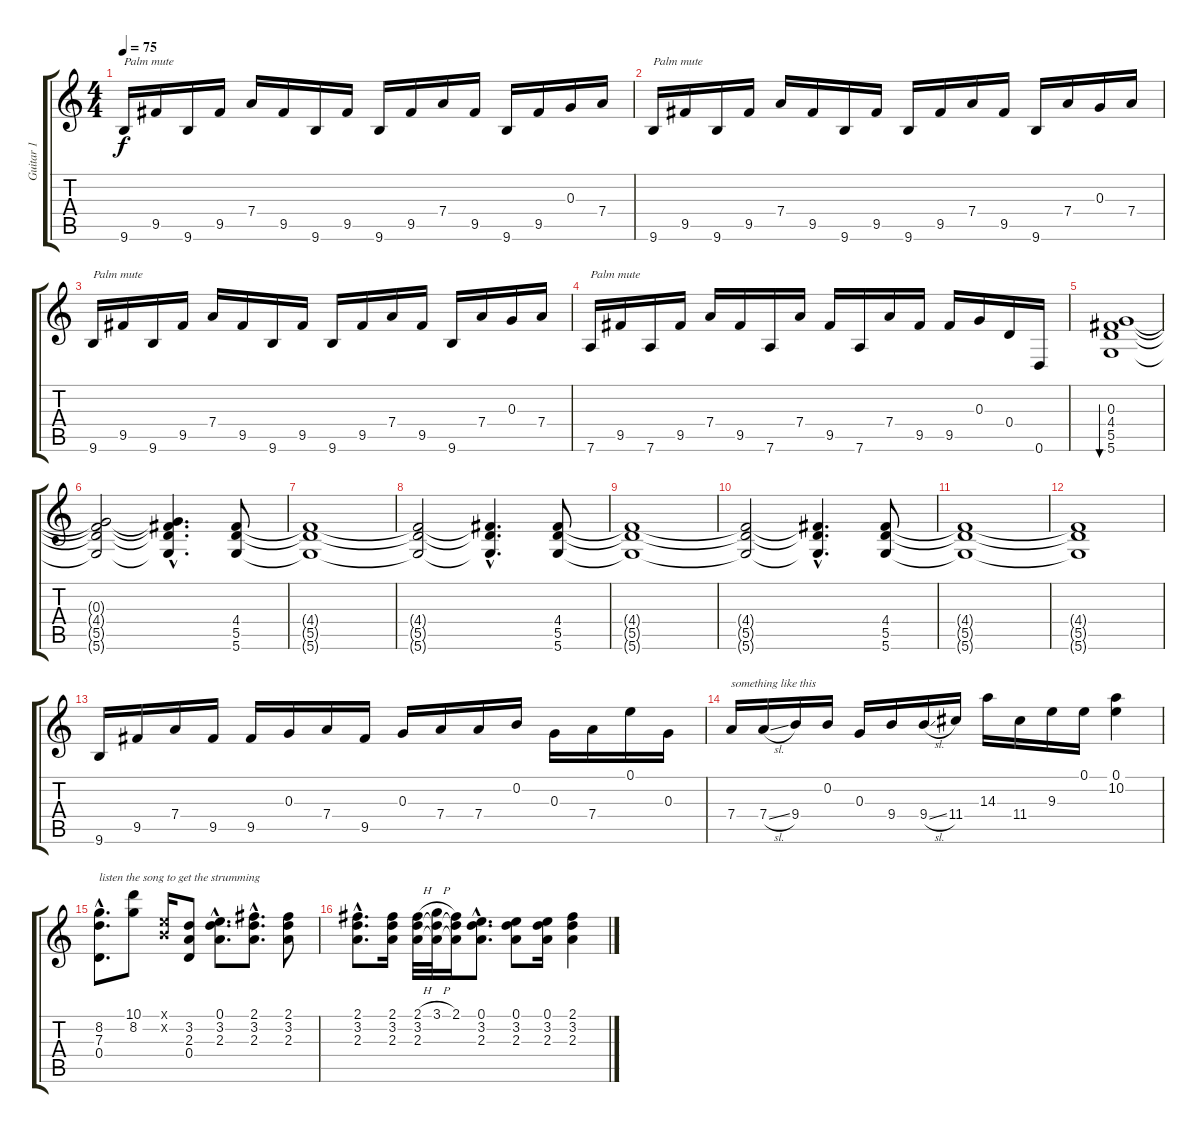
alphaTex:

\track ("Guitar 1" "Guitar 1") {instrument acousticguitarsteel}
\staff {score tabs}
\tuning (E4 B3 G3 D3 A2 D2) {hide}
\ts (4 4)
\tempo 75
\clef g2
\ks c
9.6.16{txt "Palm mute" dy f instrument electricguitarmuted} 9.5.16 9.6.16 9.5.16 7.4.16 9.5.16 9.6.16 9.5.16 9.6.16 9.5.16 7.4.16 9.5.16 9.6.16 9.5.16 0.3.16 7.4.16 |
9.6.16{txt "Palm mute" instrument electricguitarmuted} 9.5.16 9.6.16 9.5.16 7.4.16 9.5.16 9.6.16 9.5.16 9.6.16 9.5.16 7.4.16 9.5.16 9.6.16 7.4.16 0.3.16 7.4.16 |
9.6.16{txt "Palm mute" instrument electricguitarmuted} 9.5.16 9.6.16 9.5.16 7.4.16 9.5.16 9.6.16 9.5.16 9.6.16 9.5.16 7.4.16 9.5.16 9.6.16 7.4.16 0.3.16 7.4.16 |
7.6.16{txt "Palm mute" instrument electricguitarmuted} 9.5.16 7.6.16 9.5.16 7.4.16 9.5.16 7.6.16 7.4.16 9.5.16 7.6.16 7.4.16 9.5.16 9.5.16 0.3.16 0.4.16 0.6.16{instrument acousticguitarsteel} |
(0.3 4.4 5.5 5.6).1{bu 120 instrument acousticguitarsteel} |
(0.3{t} 4.4{t} 5.5{t} 5.6{t}).2 (0.3{hac t} 4.4{hac t} 5.5{hac t} 5.6{hac t}).4{d} (4.4 5.5 5.6).8 |
(4.4{t} 5.5{t} 5.6{t}).1 |
(4.4{t} 5.5{t} 5.6{t}).2 (4.4{hac t} 5.5{hac t} 5.6{hac t}).4{d} (4.4 5.5 5.6).8 |
(4.4{t} 5.5{t} 5.6{t}).1 |
(4.4{t} 5.5{t} 5.6{t}).2 (4.4{hac t} 5.5{hac t} 5.6{hac t}).4{d} (4.4 5.5 5.6).8 |
(4.4{t} 5.5{t} 5.6{t}).1 |
(4.4{t} 5.5{t} 5.6{t}).1 |
9.6.16 9.5.16 7.4.16 9.5.16 9.5.16 0.3.16 7.4.16 9.5.16 0.3.16 7.4.16 7.4.16 0.2.16 0.3.16 7.4.16 0.1.16 0.3.16 |
7.4.16{txt "something like this"} 7.4{sl}.16 9.4.16 0.2.16 0.3.16 9.4.16 9.4{sl}.16 11.4.16 14.3.16 11.4.16 9.3.16 0.1.16 (0.1 10.2).4 |
(8.2{hac} 7.3{hac} 0.4{hac}).8{d txt "listen the song to get the strumming"} (10.1 8.2).8 (0.1{x} 0.2{x}).16 (3.2 2.3 0.4).8 (0.1{hac} 3.2{hac} 2.3{hac}).8{d} (2.1{hac} 3.2{hac} 2.3{hac}).8{d} (2.1 3.2 2.3).8 |
(2.1{hac} 3.2{hac} 2.3{hac}).8{d} (2.1 3.2 2.3).16 (2.1{h} 3.2 2.3).32 (3.1{h} 3.2{t} 2.3{t}).32 (2.1 3.2{t} 2.3{t}).16 (0.1{hac} 3.2{hac} 2.3{hac}).8{d} (0.1 3.2 2.3).8 (0.1 3.2 2.3).16 (2.1 3.2 2.3).4
